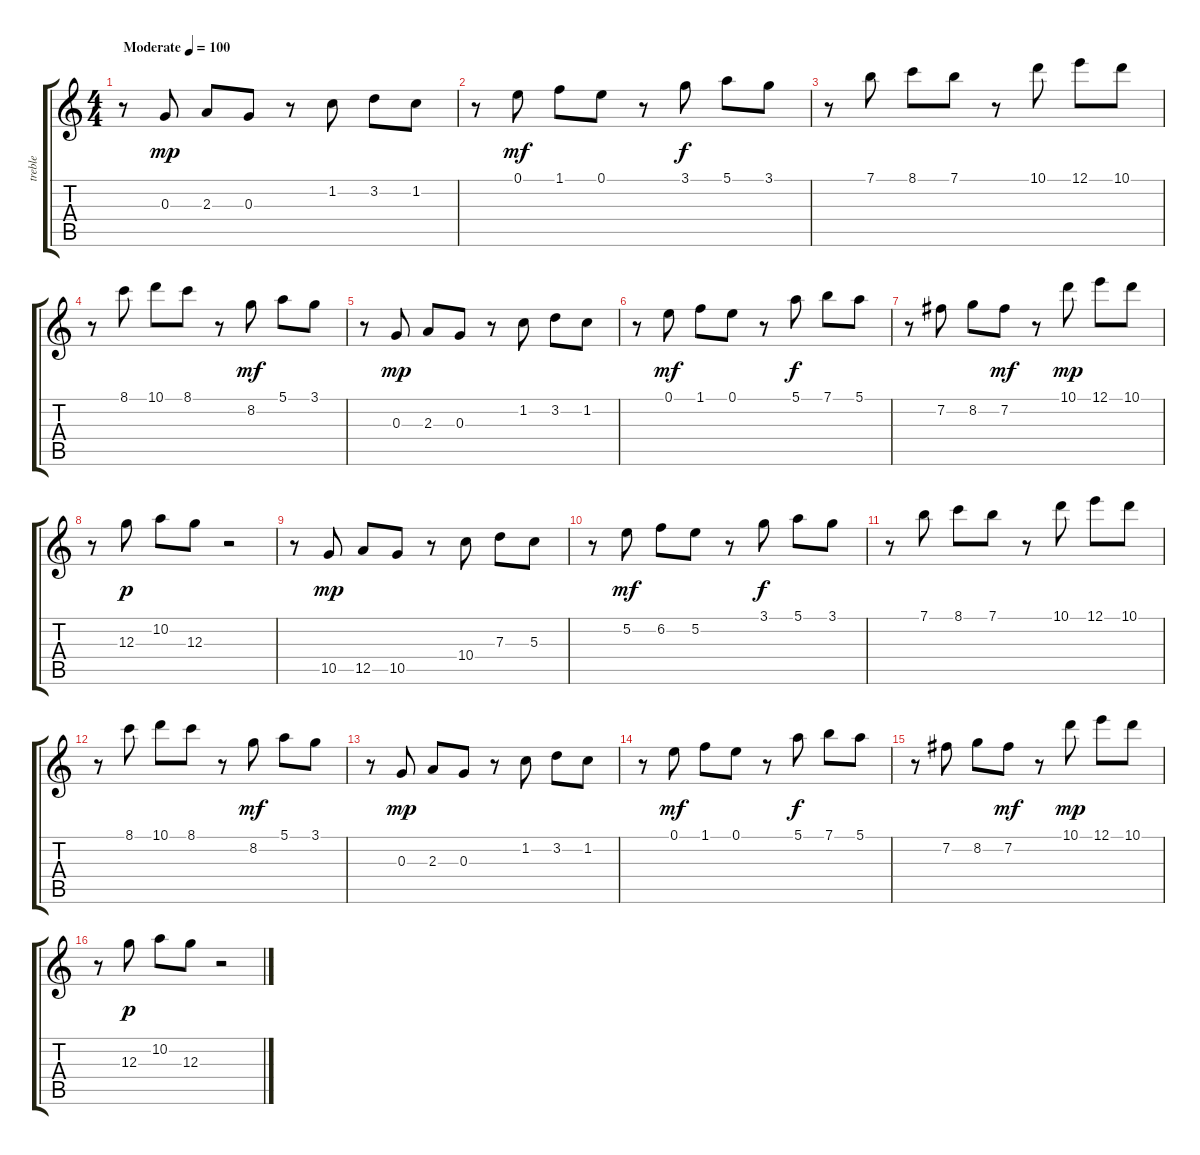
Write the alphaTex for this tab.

\track ("treble              " "treble    ") {instrument acousticguitarnylon}
\staff {score tabs}
\tuning (E4 B3 G3 D3 A2 E2) {hide}
\ts (4 4)
\tempo (100 "Moderate")
\clef g2
\ks c
r.8{dy mp instrument acousticguitarnylon} 0.3.8 2.3.8 0.3.8 r.8 1.2.8 3.2.8 1.2.8 |
r.8 0.1.8{dy mf} 1.1.8 0.1.8 r.8 3.1.8{dy f} 5.1.8 3.1.8 |
r.8 7.1.8 8.1.8 7.1.8 r.8 10.1.8 12.1.8 10.1.8 |
r.8 8.1.8 10.1.8 8.1.8 r.8 8.2.8{dy mf} 5.1.8 3.1.8 |
r.8 0.3.8{dy mp} 2.3.8 0.3.8 r.8 1.2.8 3.2.8 1.2.8 |
r.8 0.1.8{dy mf} 1.1.8 0.1.8 r.8 5.1.8{dy f} 7.1.8 5.1.8 |
r.8 7.2.8 8.2.8 7.2.8{dy mf} r.8 10.1.8{dy mp} 12.1.8 10.1.8 |
r.8 12.3.8{dy p} 10.2.8 12.3.8 r.2 |
r.8 10.5.8{dy mp} 12.5.8 10.5.8 r.8 10.4.8 7.3.8 5.3.8 |
r.8 5.2.8{dy mf} 6.2.8 5.2.8 r.8 3.1.8{dy f} 5.1.8 3.1.8 |
r.8 7.1.8 8.1.8 7.1.8 r.8 10.1.8 12.1.8 10.1.8 |
r.8 8.1.8 10.1.8 8.1.8 r.8 8.2.8{dy mf} 5.1.8 3.1.8 |
r.8 0.3.8{dy mp} 2.3.8 0.3.8 r.8 1.2.8 3.2.8 1.2.8 |
r.8 0.1.8{dy mf} 1.1.8 0.1.8 r.8 5.1.8{dy f} 7.1.8 5.1.8 |
r.8 7.2.8 8.2.8 7.2.8{dy mf} r.8 10.1.8{dy mp} 12.1.8 10.1.8 |
r.8 12.3.8{dy p} 10.2.8 12.3.8 r.2
